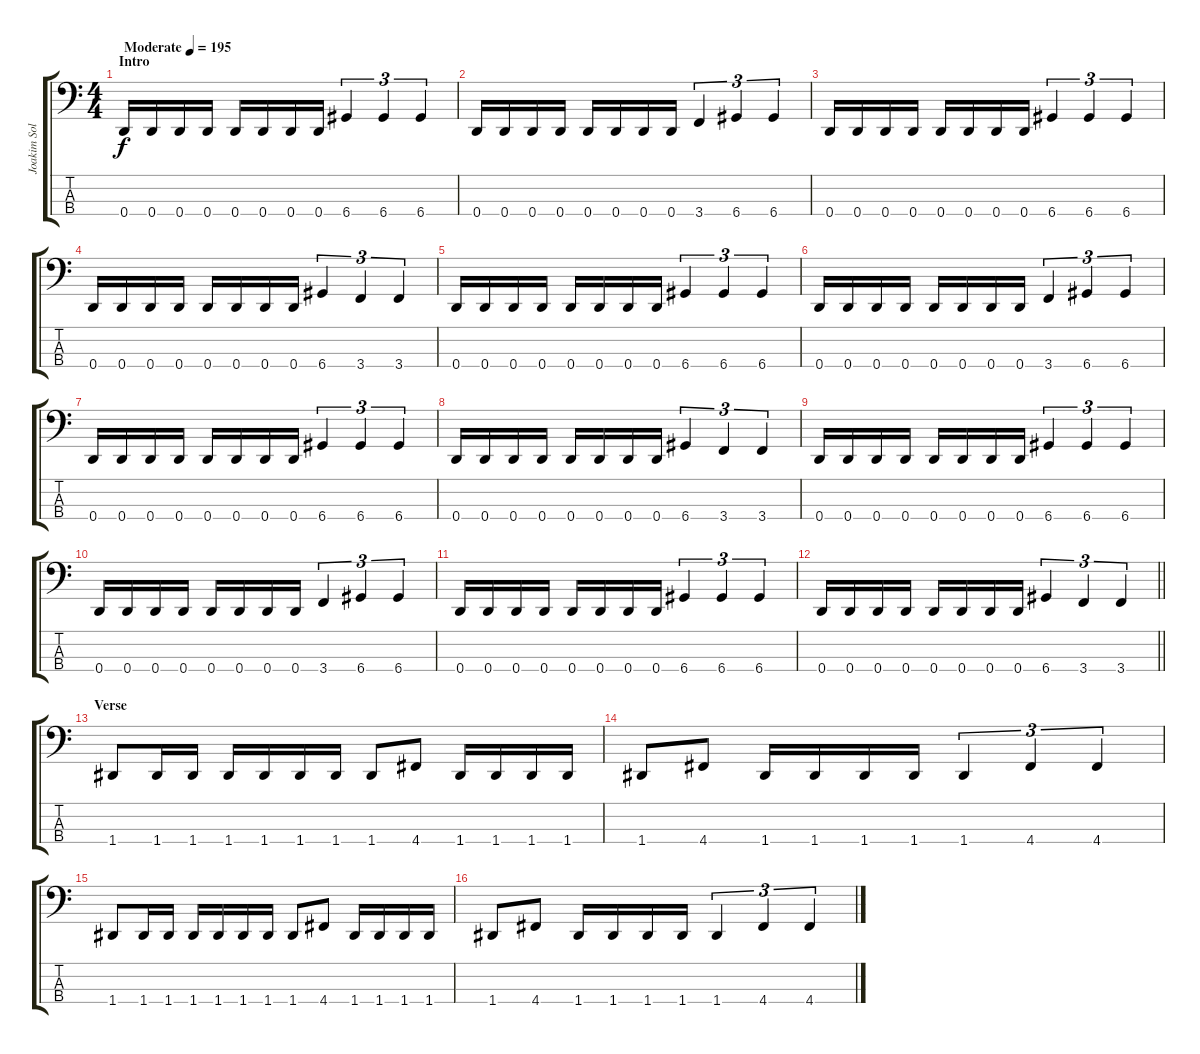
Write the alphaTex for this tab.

\track ("Joakim Soldehed" "Joakim Sol") {instrument distortionguitar}
\staff {score tabs}
\tuning (F2 C2 G1 D1) {hide}
\ts (4 4)
\section ("" "Intro")
\tempo (195 "Moderate")
\clef f4
\ks c
0.4.16{dy f instrument distortionguitar} 0.4.16 0.4.16 0.4.16 0.4.16 0.4.16 0.4.16 0.4.16 6.4.4{tu (3 2)} 6.4.4{tu (3 2)} 6.4.4{tu (3 2)} |
0.4.16 0.4.16 0.4.16 0.4.16 0.4.16 0.4.16 0.4.16 0.4.16 3.4.4{tu (3 2)} 6.4.4{tu (3 2)} 6.4.4{tu (3 2)} |
0.4.16 0.4.16 0.4.16 0.4.16 0.4.16 0.4.16 0.4.16 0.4.16 6.4.4{tu (3 2)} 6.4.4{tu (3 2)} 6.4.4{tu (3 2)} |
0.4.16 0.4.16 0.4.16 0.4.16 0.4.16 0.4.16 0.4.16 0.4.16 6.4.4{tu (3 2)} 3.4.4{tu (3 2)} 3.4.4{tu (3 2)} |
0.4.16 0.4.16 0.4.16 0.4.16 0.4.16 0.4.16 0.4.16 0.4.16 6.4.4{tu (3 2)} 6.4.4{tu (3 2)} 6.4.4{tu (3 2)} |
0.4.16 0.4.16 0.4.16 0.4.16 0.4.16 0.4.16 0.4.16 0.4.16 3.4.4{tu (3 2)} 6.4.4{tu (3 2)} 6.4.4{tu (3 2)} |
0.4.16 0.4.16 0.4.16 0.4.16 0.4.16 0.4.16 0.4.16 0.4.16 6.4.4{tu (3 2)} 6.4.4{tu (3 2)} 6.4.4{tu (3 2)} |
0.4.16 0.4.16 0.4.16 0.4.16 0.4.16 0.4.16 0.4.16 0.4.16 6.4.4{tu (3 2)} 3.4.4{tu (3 2)} 3.4.4{tu (3 2)} |
0.4.16 0.4.16 0.4.16 0.4.16 0.4.16 0.4.16 0.4.16 0.4.16 6.4.4{tu (3 2)} 6.4.4{tu (3 2)} 6.4.4{tu (3 2)} |
0.4.16 0.4.16 0.4.16 0.4.16 0.4.16 0.4.16 0.4.16 0.4.16 3.4.4{tu (3 2)} 6.4.4{tu (3 2)} 6.4.4{tu (3 2)} |
0.4.16 0.4.16 0.4.16 0.4.16 0.4.16 0.4.16 0.4.16 0.4.16 6.4.4{tu (3 2)} 6.4.4{tu (3 2)} 6.4.4{tu (3 2)} |
\barLineRight lightlight
0.4.16 0.4.16 0.4.16 0.4.16 0.4.16 0.4.16 0.4.16 0.4.16 6.4.4{tu (3 2)} 3.4.4{tu (3 2)} 3.4.4{tu (3 2)} |
\section ("" "Verse")
1.4.8 1.4.16 1.4.16 1.4.16 1.4.16 1.4.16 1.4.16 1.4.8 4.4.8 1.4.16 1.4.16 1.4.16 1.4.16 |
1.4.8 4.4.8 1.4.16 1.4.16 1.4.16 1.4.16 1.4.4{tu (3 2)} 4.4.4{tu (3 2)} 4.4.4{tu (3 2)} |
1.4.8 1.4.16 1.4.16 1.4.16 1.4.16 1.4.16 1.4.16 1.4.8 4.4.8 1.4.16 1.4.16 1.4.16 1.4.16 |
1.4.8 4.4.8 1.4.16 1.4.16 1.4.16 1.4.16 1.4.4{tu (3 2)} 4.4.4{tu (3 2)} 4.4.4{tu (3 2)}
